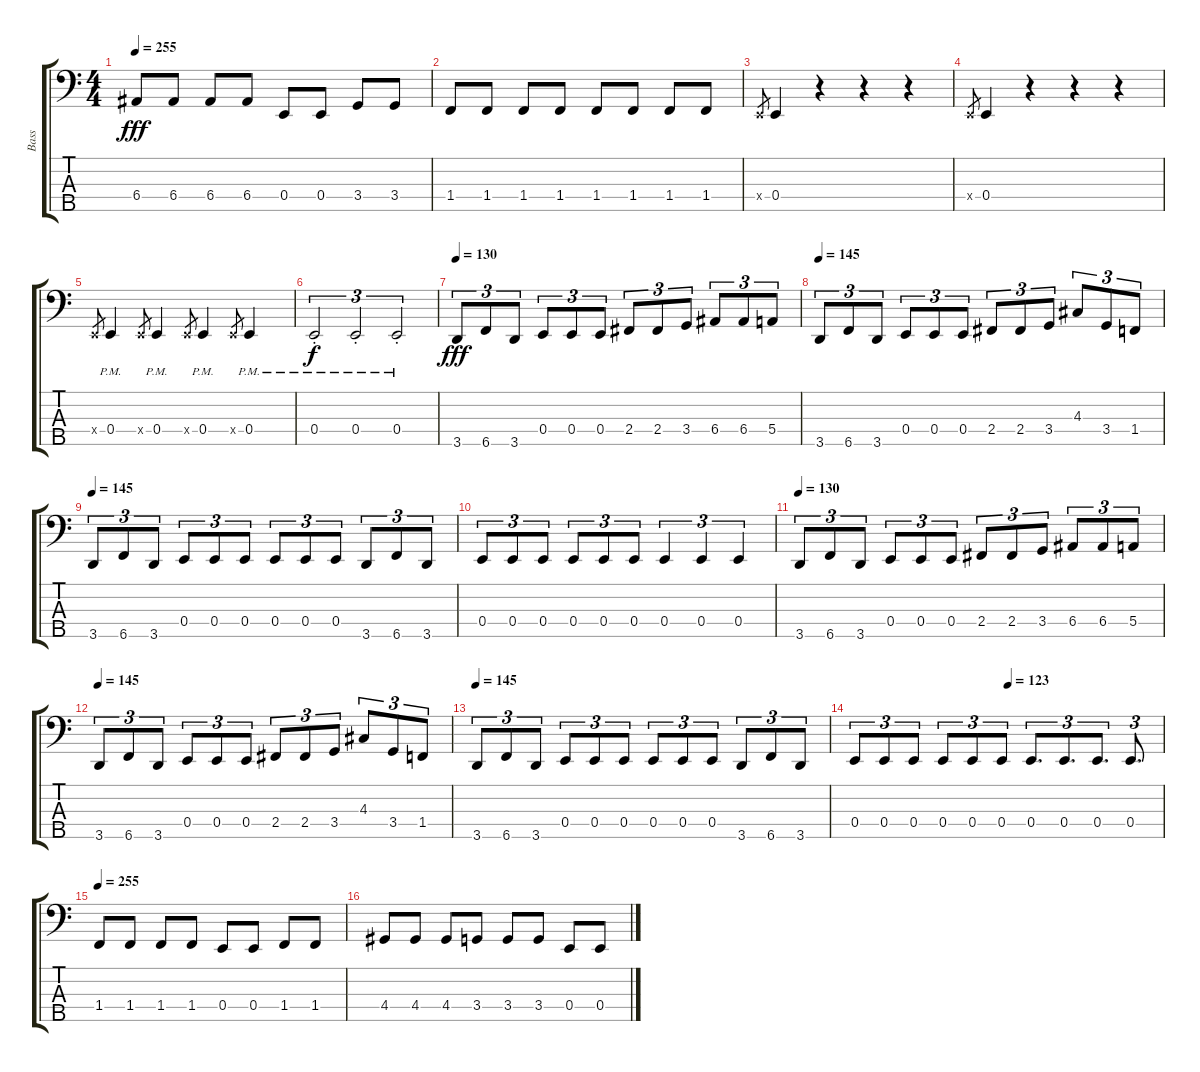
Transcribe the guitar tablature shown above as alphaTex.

\track ("Bass" "Bass") {instrument electricbassfinger}
\staff {score tabs}
\tuning (G2 D2 A1 E1 B0) {hide}
\ts (4 4)
\tempo 255
\clef f4
\ks c
6.4.8{dy fff} 6.4.8 6.4.8 6.4.8 0.4.8 0.4.8 3.4.8 3.4.8 |
1.4.8 1.4.8 1.4.8 1.4.8 1.4.8 1.4.8 1.4.8 1.4.8 |
0.4{x}.8{gr} 0.4.4 r.4 r.4 r.4 |
0.4{x}.8{gr} 0.4.4 r.4 r.4 r.4 |
0.4{x}.8{gr} 0.4{pm}.4 0.4{x}.8{gr} 0.4{pm}.4 0.4{x}.8{gr} 0.4{pm}.4 0.4{x}.8{gr} 0.4{pm}.4 |
0.4{pm st}.2{tu (3 2) dy f} 0.4{pm st}.2{tu (3 2)} 0.4{pm st}.2{tu (3 2)} |
\tempo 130
3.5.8{tu (3 2) dy fff} 6.5.8{tu (3 2)} 3.5.8{tu (3 2)} 0.4.8{tu (3 2)} 0.4.8{tu (3 2)} 0.4.8{tu (3 2)} 2.4.8{tu (3 2)} 2.4.8{tu (3 2)} 3.4.8{tu (3 2)} 6.4.8{tu (3 2)} 6.4.8{tu (3 2)} 5.4.8{tu (3 2)} |
\tempo 145
3.5.8{tu (3 2)} 6.5.8{tu (3 2)} 3.5.8{tu (3 2)} 0.4.8{tu (3 2)} 0.4.8{tu (3 2)} 0.4.8{tu (3 2)} 2.4.8{tu (3 2)} 2.4.8{tu (3 2)} 3.4.8{tu (3 2)} 4.3.8{tu (3 2)} 3.4.8{tu (3 2)} 1.4.8{tu (3 2)} |
\tempo 145
3.5.8{tu (3 2)} 6.5.8{tu (3 2)} 3.5.8{tu (3 2)} 0.4.8{tu (3 2)} 0.4.8{tu (3 2)} 0.4.8{tu (3 2)} 0.4.8{tu (3 2)} 0.4.8{tu (3 2)} 0.4.8{tu (3 2)} 3.5.8{tu (3 2)} 6.5.8{tu (3 2)} 3.5.8{tu (3 2)} |
0.4.8{tu (3 2)} 0.4.8{tu (3 2)} 0.4.8{tu (3 2)} 0.4.8{tu (3 2)} 0.4.8{tu (3 2)} 0.4.8{tu (3 2)} 0.4.4{tu (3 2)} 0.4.4{tu (3 2)} 0.4.4{tu (3 2)} |
\tempo 130
3.5.8{tu (3 2)} 6.5.8{tu (3 2)} 3.5.8{tu (3 2)} 0.4.8{tu (3 2)} 0.4.8{tu (3 2)} 0.4.8{tu (3 2)} 2.4.8{tu (3 2)} 2.4.8{tu (3 2)} 3.4.8{tu (3 2)} 6.4.8{tu (3 2)} 6.4.8{tu (3 2)} 5.4.8{tu (3 2)} |
\tempo 145
3.5.8{tu (3 2)} 6.5.8{tu (3 2)} 3.5.8{tu (3 2)} 0.4.8{tu (3 2)} 0.4.8{tu (3 2)} 0.4.8{tu (3 2)} 2.4.8{tu (3 2)} 2.4.8{tu (3 2)} 3.4.8{tu (3 2)} 4.3.8{tu (3 2)} 3.4.8{tu (3 2)} 1.4.8{tu (3 2)} |
\tempo 145
3.5.8{tu (3 2)} 6.5.8{tu (3 2)} 3.5.8{tu (3 2)} 0.4.8{tu (3 2)} 0.4.8{tu (3 2)} 0.4.8{tu (3 2)} 0.4.8{tu (3 2)} 0.4.8{tu (3 2)} 0.4.8{tu (3 2)} 3.5.8{tu (3 2)} 6.5.8{tu (3 2)} 3.5.8{tu (3 2)} |
\tempo (123 0.5)
0.4.8{tu (3 2)} 0.4.8{tu (3 2)} 0.4.8{tu (3 2)} 0.4.8{tu (3 2)} 0.4.8{tu (3 2)} 0.4.8{tu (3 2)} 0.4.8{d tu (3 2)} 0.4.8{d tu (3 2)} 0.4.8{d tu (3 2)} 0.4.8{d tu (3 2)} |
\tempo 255
1.4.8 1.4.8 1.4.8 1.4.8 0.4.8 0.4.8 1.4.8 1.4.8 |
4.4.8 4.4.8 4.4.8 3.4.8 3.4.8 3.4.8 0.4.8 0.4.8
